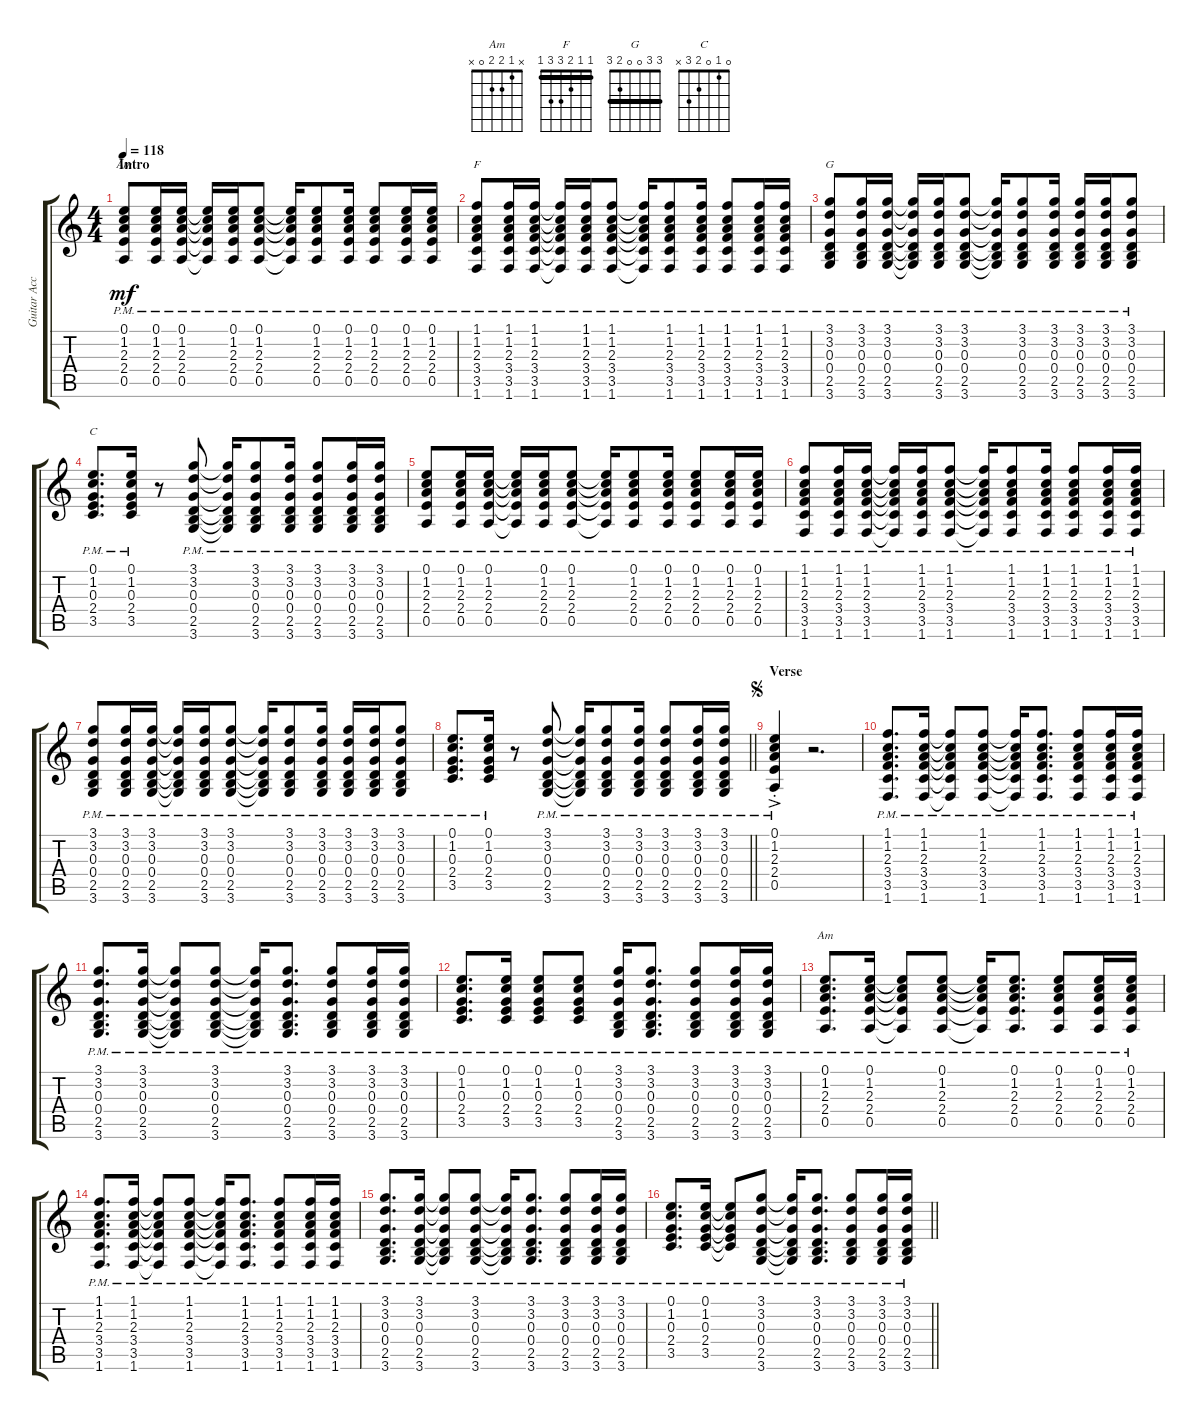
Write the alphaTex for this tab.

\track ("Guitar Accompaniment" "Guitar Acc") {instrument acousticguitarsteel}
\staff {score tabs}
\tuning (E4 B3 G3 D3 A2 E2) {hide}
\chord ("Am" 0 1 2 2 0 x)
\chord ("F" 1 1 2 3 3 1) {barre 1}
\chord ("G" 3 3 0 0 2 3) {barre 3}
\chord ("C" 0 1 0 2 3 x)
\chord ("Am" x 1 2 2 0 x)
\ts (4 4)
\section ("" "Intro")
\tempo 118
\clef g2
\ks c
(0.1{pm} 1.2{pm} 2.3{pm} 2.4{pm} 0.5{pm}).8{ch "Am" dy mf instrument acousticguitarsteel} (0.1{pm} 1.2{pm} 2.3{pm} 2.4{pm} 0.5{pm}).16 (0.1{pm} 1.2{pm} 2.3{pm} 2.4{pm} 0.5{pm}).16 (0.1{pm t} 1.2{pm t} 2.3{pm t} 2.4{pm t} 0.5{pm t}).16 (0.1{pm} 1.2{pm} 2.3{pm} 2.4{pm} 0.5{pm}).16 (0.1{pm} 1.2{pm} 2.3{pm} 2.4{pm} 0.5{pm}).8 (0.1{pm t} 1.2{pm t} 2.3{pm t} 2.4{pm t} 0.5{pm t}).16 (0.1{pm} 1.2{pm} 2.3{pm} 2.4{pm} 0.5{pm}).8 (0.1{pm} 1.2{pm} 2.3{pm} 2.4{pm} 0.5{pm}).16 (0.1{pm} 1.2{pm} 2.3{pm} 2.4{pm} 0.5{pm}).8 (0.1{pm} 1.2{pm} 2.3{pm} 2.4{pm} 0.5{pm}).16 (0.1{pm} 1.2{pm} 2.3{pm} 2.4{pm} 0.5{pm}).16 |
(1.1{pm} 1.2{pm} 2.3{pm} 3.4{pm} 3.5{pm} 1.6{pm}).8{ch "F"} (1.1{pm} 1.2{pm} 2.3{pm} 3.4{pm} 3.5{pm} 1.6{pm}).16 (1.1{pm} 1.2{pm} 2.3{pm} 3.4{pm} 3.5{pm} 1.6{pm}).16 (1.1{pm t} 1.2{pm t} 2.3{pm t} 3.4{pm t} 3.5{pm t} 1.6{pm t}).16 (1.1{pm} 1.2{pm} 2.3{pm} 3.4{pm} 3.5{pm} 1.6{pm}).16 (1.1{pm} 1.2{pm} 2.3{pm} 3.4{pm} 3.5{pm} 1.6{pm}).8 (1.1{pm t} 1.2{pm t} 2.3{pm t} 3.4{pm t} 3.5{pm t} 1.6{pm t}).16 (1.1{pm} 1.2{pm} 2.3{pm} 3.4{pm} 3.5{pm} 1.6{pm}).8 (1.1{pm} 1.2{pm} 2.3{pm} 3.4{pm} 3.5{pm} 1.6{pm}).16 (1.1{pm} 1.2{pm} 2.3{pm} 3.4{pm} 3.5{pm} 1.6{pm}).8 (1.1{pm} 1.2{pm} 2.3{pm} 3.4{pm} 3.5{pm} 1.6{pm}).16 (1.1{pm} 1.2{pm} 2.3{pm} 3.4{pm} 3.5{pm} 1.6{pm}).16 |
(3.1{pm} 3.2{pm} 0.3{pm} 0.4{pm} 2.5{pm} 3.6{pm}).8{ch "G"} (3.1{pm} 3.2{pm} 0.3{pm} 0.4{pm} 2.5{pm} 3.6{pm}).16 (3.1{pm} 3.2{pm} 0.3{pm} 0.4{pm} 2.5{pm} 3.6{pm}).16 (3.1{pm t} 3.2{pm t} 0.3{pm t} 0.4{pm t} 2.5{pm t} 3.6{pm t}).16 (3.1{pm} 3.2{pm} 0.3{pm} 0.4{pm} 2.5{pm} 3.6{pm}).16 (3.1{pm} 3.2{pm} 0.3{pm} 0.4{pm} 2.5{pm} 3.6{pm}).8 (3.1{pm t} 3.2{pm t} 0.3{pm t} 0.4{pm t} 2.5{pm t} 3.6{pm t}).16 (3.1{pm} 3.2{pm} 0.3{pm} 0.4{pm} 2.5{pm} 3.6{pm}).8 (3.1{pm} 3.2{pm} 0.3{pm} 0.4{pm} 2.5{pm} 3.6{pm}).16 (3.1{pm} 3.2{pm} 0.3{pm} 0.4{pm} 2.5{pm} 3.6{pm}).16 (3.1{pm} 3.2{pm} 0.3{pm} 0.4{pm} 2.5{pm} 3.6{pm}).16 (3.1{pm} 3.2{pm} 0.3{pm} 0.4{pm} 2.5{pm} 3.6{pm}).8 |
(0.1{pm} 1.2{pm} 0.3{pm} 2.4{pm} 3.5{pm}).8{d ch "C"} (0.1{pm} 1.2{pm} 0.3{pm} 2.4{pm} 3.5{pm}).16 r.8 (3.1{pm} 3.2{pm} 0.3{pm} 0.4{pm} 2.5{pm} 3.6{pm}).8 (3.1{pm t} 3.2{pm t} 0.3{pm t} 0.4{pm t} 2.5{pm t} 3.6{pm t}).16 (3.1{pm} 3.2{pm} 0.3{pm} 0.4{pm} 2.5{pm} 3.6{pm}).8 (3.1{pm} 3.2{pm} 0.3{pm} 0.4{pm} 2.5{pm} 3.6{pm}).16 (3.1{pm} 3.2{pm} 0.3{pm} 0.4{pm} 2.5{pm} 3.6{pm}).8 (3.1{pm} 3.2{pm} 0.3{pm} 0.4{pm} 2.5{pm} 3.6{pm}).16 (3.1{pm} 3.2{pm} 0.3{pm} 0.4{pm} 2.5{pm} 3.6{pm}).16 |
(0.1{pm} 1.2{pm} 2.3{pm} 2.4{pm} 0.5{pm}).8 (0.1{pm} 1.2{pm} 2.3{pm} 2.4{pm} 0.5{pm}).16 (0.1{pm} 1.2{pm} 2.3{pm} 2.4{pm} 0.5{pm}).16 (0.1{pm t} 1.2{pm t} 2.3{pm t} 2.4{pm t} 0.5{pm t}).16 (0.1{pm} 1.2{pm} 2.3{pm} 2.4{pm} 0.5{pm}).16 (0.1{pm} 1.2{pm} 2.3{pm} 2.4{pm} 0.5{pm}).8 (0.1{pm t} 1.2{pm t} 2.3{pm t} 2.4{pm t} 0.5{pm t}).16 (0.1{pm} 1.2{pm} 2.3{pm} 2.4{pm} 0.5{pm}).8 (0.1{pm} 1.2{pm} 2.3{pm} 2.4{pm} 0.5{pm}).16 (0.1{pm} 1.2{pm} 2.3{pm} 2.4{pm} 0.5{pm}).8 (0.1{pm} 1.2{pm} 2.3{pm} 2.4{pm} 0.5{pm}).16 (0.1{pm} 1.2{pm} 2.3{pm} 2.4{pm} 0.5{pm}).16 |
(1.1{pm} 1.2{pm} 2.3{pm} 3.4{pm} 3.5{pm} 1.6{pm}).8 (1.1{pm} 1.2{pm} 2.3{pm} 3.4{pm} 3.5{pm} 1.6{pm}).16 (1.1{pm} 1.2{pm} 2.3{pm} 3.4{pm} 3.5{pm} 1.6{pm}).16 (1.1{pm t} 1.2{pm t} 2.3{pm t} 3.4{pm t} 3.5{pm t} 1.6{pm t}).16 (1.1{pm} 1.2{pm} 2.3{pm} 3.4{pm} 3.5{pm} 1.6{pm}).16 (1.1{pm} 1.2{pm} 2.3{pm} 3.4{pm} 3.5{pm} 1.6{pm}).8 (1.1{pm t} 1.2{pm t} 2.3{pm t} 3.4{pm t} 3.5{pm t} 1.6{pm t}).16 (1.1{pm} 1.2{pm} 2.3{pm} 3.4{pm} 3.5{pm} 1.6{pm}).8 (1.1{pm} 1.2{pm} 2.3{pm} 3.4{pm} 3.5{pm} 1.6{pm}).16 (1.1{pm} 1.2{pm} 2.3{pm} 3.4{pm} 3.5{pm} 1.6{pm}).8 (1.1{pm} 1.2{pm} 2.3{pm} 3.4{pm} 3.5{pm} 1.6{pm}).16 (1.1{pm} 1.2{pm} 2.3{pm} 3.4{pm} 3.5{pm} 1.6{pm}).16 |
(3.1{pm} 3.2{pm} 0.3{pm} 0.4{pm} 2.5{pm} 3.6{pm}).8 (3.1{pm} 3.2{pm} 0.3{pm} 0.4{pm} 2.5{pm} 3.6{pm}).16 (3.1{pm} 3.2{pm} 0.3{pm} 0.4{pm} 2.5{pm} 3.6{pm}).16 (3.1{pm t} 3.2{pm t} 0.3{pm t} 0.4{pm t} 2.5{pm t} 3.6{pm t}).16 (3.1{pm} 3.2{pm} 0.3{pm} 0.4{pm} 2.5{pm} 3.6{pm}).16 (3.1{pm} 3.2{pm} 0.3{pm} 0.4{pm} 2.5{pm} 3.6{pm}).8 (3.1{pm t} 3.2{pm t} 0.3{pm t} 0.4{pm t} 2.5{pm t} 3.6{pm t}).16 (3.1{pm} 3.2{pm} 0.3{pm} 0.4{pm} 2.5{pm} 3.6{pm}).8 (3.1{pm} 3.2{pm} 0.3{pm} 0.4{pm} 2.5{pm} 3.6{pm}).16 (3.1{pm} 3.2{pm} 0.3{pm} 0.4{pm} 2.5{pm} 3.6{pm}).16 (3.1{pm} 3.2{pm} 0.3{pm} 0.4{pm} 2.5{pm} 3.6{pm}).16 (3.1{pm} 3.2{pm} 0.3{pm} 0.4{pm} 2.5{pm} 3.6{pm}).8 |
\barLineRight lightlight
(0.1{pm} 1.2{pm} 0.3{pm} 2.4{pm} 3.5{pm}).8{d} (0.1{pm} 1.2{pm} 0.3{pm} 2.4{pm} 3.5{pm}).16 r.8 (3.1{pm} 3.2{pm} 0.3{pm} 0.4{pm} 2.5{pm} 3.6{pm}).8 (3.1{pm t} 3.2{pm t} 0.3{pm t} 0.4{pm t} 2.5{pm t} 3.6{pm t}).16 (3.1{pm} 3.2{pm} 0.3{pm} 0.4{pm} 2.5{pm} 3.6{pm}).8 (3.1{pm} 3.2{pm} 0.3{pm} 0.4{pm} 2.5{pm} 3.6{pm}).16 (3.1{pm} 3.2{pm} 0.3{pm} 0.4{pm} 2.5{pm} 3.6{pm}).8 (3.1{pm} 3.2{pm} 0.3{pm} 0.4{pm} 2.5{pm} 3.6{pm}).16 (3.1{pm} 3.2{pm} 0.3{pm} 0.4{pm} 2.5{pm} 3.6{pm}).16 |
\section ("" "Verse")
\jump segno
(0.1{ac pm st} 1.2{ac pm st} 2.3{ac pm st} 2.4{ac pm st} 0.5{ac pm st}).4 r.2{d} |
(1.1{pm} 1.2{pm} 2.3{pm} 3.4{pm} 3.5{pm} 1.6{pm}).8{d} (1.1{pm} 1.2{pm} 2.3{pm} 3.4{pm} 3.5{pm} 1.6{pm}).16 (1.1{pm t} 1.2{pm t} 2.3{pm t} 3.4{pm t} 3.5{pm t} 1.6{pm t}).8 (1.1{pm} 1.2{pm} 2.3{pm} 3.4{pm} 3.5{pm} 1.6{pm}).8 (1.1{pm t} 1.2{pm t} 2.3{pm t} 3.4{pm t} 3.5{pm t} 1.6{pm t}).16 (1.1{pm} 1.2{pm} 2.3{pm} 3.4{pm} 3.5{pm} 1.6{pm}).8{d} (1.1{pm} 1.2{pm} 2.3{pm} 3.4{pm} 3.5{pm} 1.6{pm}).8 (1.1{pm} 1.2{pm} 2.3{pm} 3.4{pm} 3.5{pm} 1.6{pm}).16 (1.1{pm} 1.2{pm} 2.3{pm} 3.4{pm} 3.5{pm} 1.6{pm}).16 |
(3.1{pm} 3.2{pm} 0.3{pm} 0.4{pm} 2.5{pm} 3.6{pm}).8{d} (3.1{pm} 3.2{pm} 0.3{pm} 0.4{pm} 2.5{pm} 3.6{pm}).16 (3.1{pm t} 3.2{pm t} 0.3{pm t} 0.4{pm t} 2.5{pm t} 3.6{pm t}).8 (3.1{pm} 3.2{pm} 0.3{pm} 0.4{pm} 2.5{pm} 3.6{pm}).8 (3.1{pm t} 3.2{pm t} 0.3{pm t} 0.4{pm t} 2.5{pm t} 3.6{pm t}).16 (3.1{pm} 3.2{pm} 0.3{pm} 0.4{pm} 2.5{pm} 3.6{pm}).8{d} (3.1{pm} 3.2{pm} 0.3{pm} 0.4{pm} 2.5{pm} 3.6{pm}).8 (3.1{pm} 3.2{pm} 0.3{pm} 0.4{pm} 2.5{pm} 3.6{pm}).16 (3.1{pm} 3.2{pm} 0.3{pm} 0.4{pm} 2.5{pm} 3.6{pm}).16 |
(0.1{pm} 1.2{pm} 0.3{pm} 2.4{pm} 3.5{pm}).8{d} (0.1{pm} 1.2{pm} 0.3{pm} 2.4{pm} 3.5{pm}).16 (0.1{pm} 1.2{pm} 0.3{pm} 2.4{pm} 3.5{pm}).8 (0.1{pm} 1.2{pm} 0.3{pm} 2.4{pm} 3.5{pm}).8 (3.1{pm} 3.2{pm} 0.3{pm} 0.4{pm} 2.5{pm} 3.6{pm}).16 (3.1{pm} 3.2{pm} 0.3{pm} 0.4{pm} 2.5{pm} 3.6{pm}).8{d} (3.1{pm} 3.2{pm} 0.3{pm} 0.4{pm} 2.5{pm} 3.6{pm}).8 (3.1{pm} 3.2{pm} 0.3{pm} 0.4{pm} 2.5{pm} 3.6{pm}).16 (3.1{pm} 3.2{pm} 0.3{pm} 0.4{pm} 2.5{pm} 3.6{pm}).16 |
(0.1{pm} 1.2{pm} 2.3{pm} 2.4{pm} 0.5{pm}).8{d ch "Am"} (0.1{pm} 1.2{pm} 2.3{pm} 2.4{pm} 0.5{pm}).16 (0.1{pm t} 1.2{pm t} 2.3{pm t} 2.4{pm t} 0.5{pm t}).8 (0.1{pm} 1.2{pm} 2.3{pm} 2.4{pm} 0.5{pm}).8 (0.1{pm t} 1.2{pm t} 2.3{pm t} 2.4{pm t} 0.5{pm t}).16 (0.1{pm} 1.2{pm} 2.3{pm} 2.4{pm} 0.5{pm}).8{d} (0.1{pm} 1.2{pm} 2.3{pm} 2.4{pm} 0.5{pm}).8 (0.1{pm} 1.2{pm} 2.3{pm} 2.4{pm} 0.5{pm}).16 (0.1{pm} 1.2{pm} 2.3{pm} 2.4{pm} 0.5{pm}).16 |
(1.1{pm} 1.2{pm} 2.3{pm} 3.4{pm} 3.5{pm} 1.6{pm}).8{d} (1.1{pm} 1.2{pm} 2.3{pm} 3.4{pm} 3.5{pm} 1.6{pm}).16 (1.1{pm t} 1.2{pm t} 2.3{pm t} 3.4{pm t} 3.5{pm t} 1.6{pm t}).8 (1.1{pm} 1.2{pm} 2.3{pm} 3.4{pm} 3.5{pm} 1.6{pm}).8 (1.1{pm t} 1.2{pm t} 2.3{pm t} 3.4{pm t} 3.5{pm t} 1.6{pm t}).16 (1.1{pm} 1.2{pm} 2.3{pm} 3.4{pm} 3.5{pm} 1.6{pm}).8{d} (1.1{pm} 1.2{pm} 2.3{pm} 3.4{pm} 3.5{pm} 1.6{pm}).8 (1.1{pm} 1.2{pm} 2.3{pm} 3.4{pm} 3.5{pm} 1.6{pm}).16 (1.1{pm} 1.2{pm} 2.3{pm} 3.4{pm} 3.5{pm} 1.6{pm}).16 |
(3.1{pm} 3.2{pm} 0.3{pm} 0.4{pm} 2.5{pm} 3.6{pm}).8{d} (3.1{pm} 3.2{pm} 0.3{pm} 0.4{pm} 2.5{pm} 3.6{pm}).16 (3.1{pm t} 3.2{pm t} 0.3{pm t} 0.4{pm t} 2.5{pm t} 3.6{pm t}).8 (3.1{pm} 3.2{pm} 0.3{pm} 0.4{pm} 2.5{pm} 3.6{pm}).8 (3.1{pm t} 3.2{pm t} 0.3{pm t} 0.4{pm t} 2.5{pm t} 3.6{pm t}).16 (3.1{pm} 3.2{pm} 0.3{pm} 0.4{pm} 2.5{pm} 3.6{pm}).8{d} (3.1{pm} 3.2{pm} 0.3{pm} 0.4{pm} 2.5{pm} 3.6{pm}).8 (3.1{pm} 3.2{pm} 0.3{pm} 0.4{pm} 2.5{pm} 3.6{pm}).16 (3.1{pm} 3.2{pm} 0.3{pm} 0.4{pm} 2.5{pm} 3.6{pm}).16 |
\barLineRight lightlight
(0.1{pm} 1.2{pm} 0.3{pm} 2.4{pm} 3.5{pm}).8{d} (0.1{pm} 1.2{pm} 0.3{pm} 2.4{pm} 3.5{pm}).16 (0.1{pm t} 1.2{pm t} 0.3{pm t} 2.4{pm t} 3.5{pm t}).8 (3.1{pm} 3.2{pm} 0.3{pm} 0.4{pm} 2.5{pm} 3.6).8 (3.1{pm t} 3.2{pm t} 0.3{pm t} 0.4{pm t} 2.5{pm t} 3.6{t}).16 (3.1{pm} 3.2{pm} 0.3{pm} 0.4{pm} 2.5{pm} 3.6{pm}).8{d} (3.1{pm} 3.2{pm} 0.3{pm} 0.4{pm} 2.5{pm} 3.6{pm}).8 (3.1{pm} 3.2{pm} 0.3{pm} 0.4{pm} 2.5{pm} 3.6{pm}).16 (3.1{pm} 3.2{pm} 0.3{pm} 0.4{pm} 2.5{pm} 3.6{pm}).16
